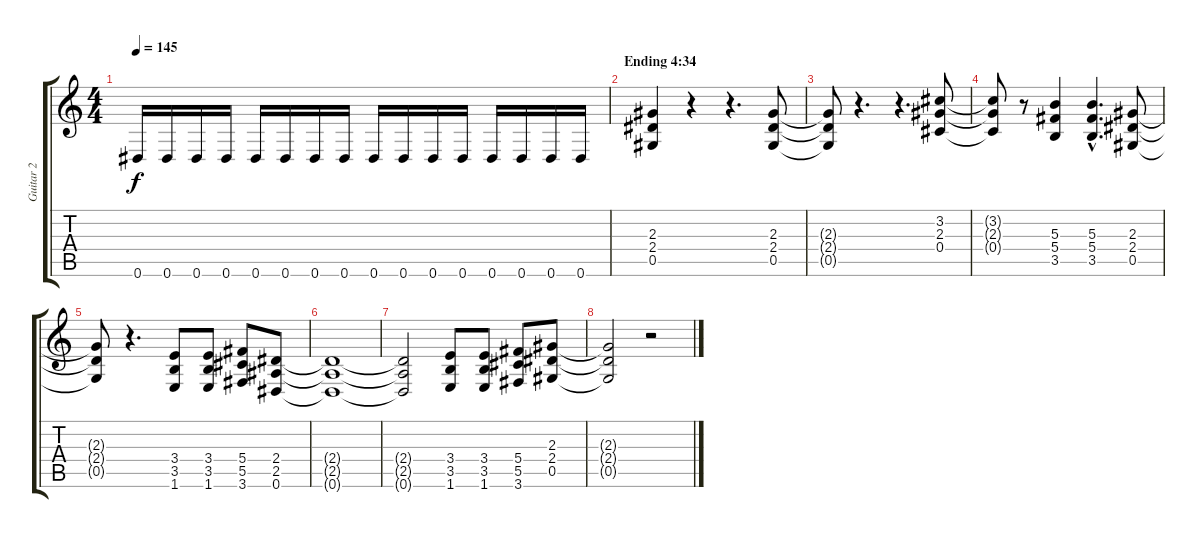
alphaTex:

\track ("Guitar 2" "Guitar 2") {instrument distortionguitar}
\staff {score tabs}
\tuning (Eb4 Bb3 Gb3 Db3 Ab2 Eb2) {hide}
\ts (4 4)
\tempo 145
\clef g2
\ks c
0.6.16{dy f} 0.6.16 0.6.16 0.6.16 0.6.16 0.6.16 0.6.16 0.6.16 0.6.16 0.6.16 0.6.16 0.6.16 0.6.16 0.6.16 0.6.16 0.6.16 |
\section ("" "Ending 4:34")
(2.3 2.4 0.5).4 r.4 r.4{d} (2.3 2.4 0.5).8 |
(2.3{t} 2.4{t} 0.5{t}).8 r.4{d} r.4{d} (3.2 2.3 0.4).8 |
(3.2{t} 2.3{t} 0.4{t}).8 r.8 (5.3 5.4 3.5).4 (5.3{hac} 5.4{hac} 3.5{hac}).4{d} (2.3 2.4 0.5).8 |
(2.3{t} 2.4{t} 0.5{t}).8 r.4{d} (3.4 3.5 1.6).8 (3.4 3.5 1.6).8 (5.4 5.5 3.6).8 (2.4 2.5 0.6).8 |
(2.4{t} 2.5{t} 0.6{t}).1 |
(2.4{t} 2.5{t} 0.6{t}).2 (3.4 3.5 1.6).8 (3.4 3.5 1.6).8 (5.4 5.5 3.6).8 (2.3 2.4 0.5).8 |
(2.3{t} 2.4{t} 0.5{t}).2 r.2
